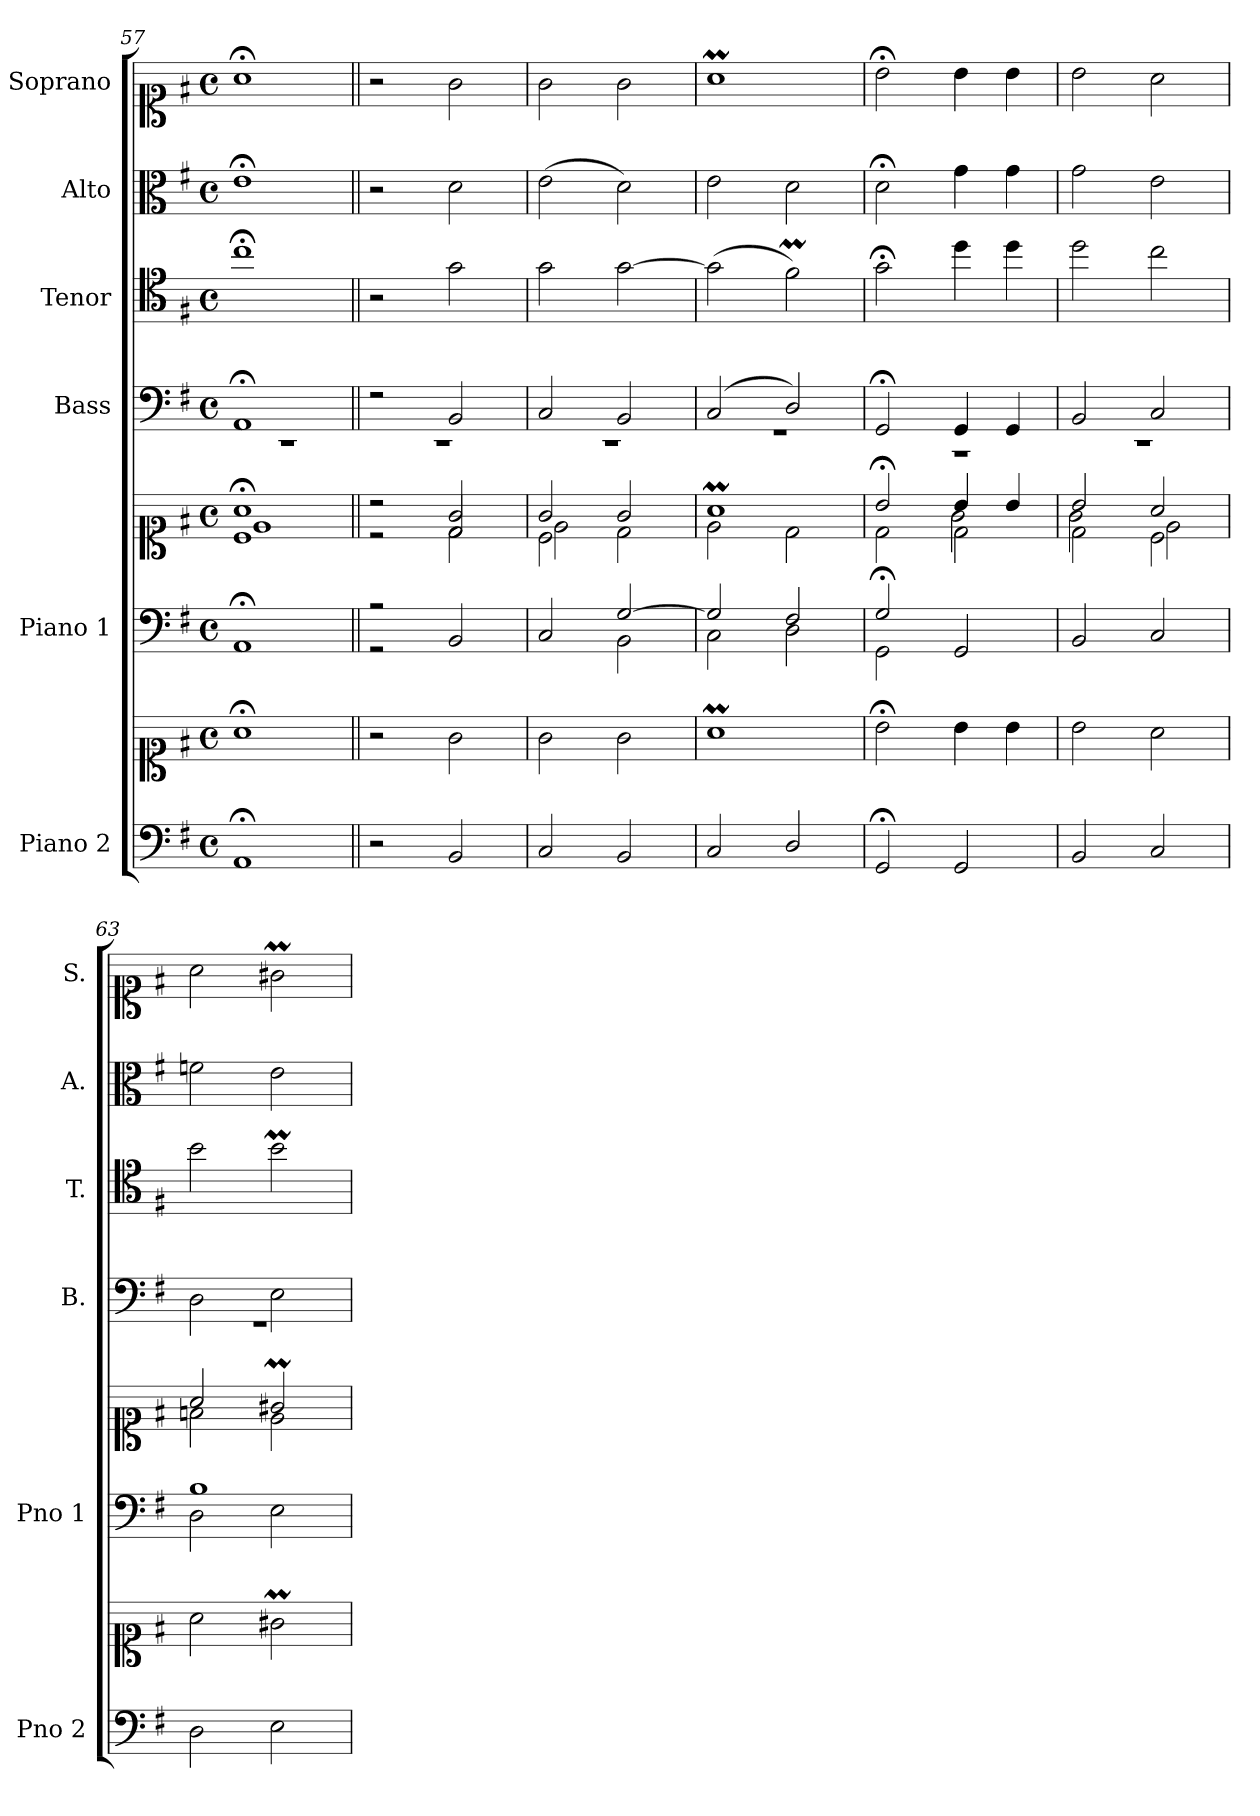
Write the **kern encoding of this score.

**kern	**kern	**kern	**kern	**kern	**kern	**kern	**kern
*part6	*part6	*part5	*part5	*part4	*part3	*part2	*part1
*staff8	*staff7	*staff6	*staff5	*staff4	*staff3	*staff2	*staff1
*I"Piano 2	*	*I"Piano 1	*	*I"Bass	*I"Tenor	*I"Alto	*I"Soprano
*I'Pno 2	*	*I'Pno 1	*	*I'B.	*I'T.	*I'A.	*I'S.
*clefF4	*clefC1	*clefF4	*clefC1	*clefF4	*clefC4	*clefC3	*clefC1
*	*	*	*	*	*ITrd7c12	*	*
*k[f#]	*k[f#]	*k[f#]	*k[f#]	*k[f#]	*k[f#]	*k[f#]	*k[f#]
*G:	*G:	*G:	*G:	*G:	*G:	*G:	*G:
*M4/4	*M4/4	*M4/4	*M4/4	*M4/4	*M4/4	*M4/4	*M4/4
*met(c)	*met(c)	*met(c)	*met(c)	*met(c)	*met(c)	*met(c)	*met(c)
=57	=57	=57	=57	=57	=57	=57	=57
*	*	*	*^	*^	*	*	*
*	*	*	*	*^	*	*	*	*	*
1AA;/	1a;<\	1AA;/	1a;</	1c\	1e\	1AA;</	1r	1c;<\	1e;<\	1a;<\
=58||	=58||	=58||	=58||	=58||	=58||	=58||	=58||	=58||	=58||	=58||
*	*	*^	*	*	*	*	*	*	*	*
2r	2r	2r	2r	2r	2ryy	2r	2r	1r	2r	2r	2r
2BB/	2g\	2ryy	2BB/	2g/	2d\	2d/	2BB/	.	2G\	2d\	2g\
=59	=59	=59	=59	=59	=59	=59	=59	=59	=59	=59	=59
2C/	2g\	2ryy	2C/	2g/	2c\	2e\	2C/	1r	2G\	(2e\	2g\
2BB/	2g\	[>2G/	2BB\	2g/	2ryy	2d\	2BB/	.	[>2G\	2d\)	2g\
*	*	*	*	*	*v	*v	*	*	*	*	*
=60	=60	=60	=60	=60	=60	=60	=60	=60	=60	=60
2C/	1aM\	2G/]	2C\	1aM/	2e\	(2C/	1r	(2G\]	2e\	1aM\
2D/	.	2F#/	2D\	.	2d\	2D/)	.	2F#m\)	2d\	.
=61	=61	=61	=61	=61	=61	=61	=61	=61	=61	=61
*	*	*	*	*	*^	*	*	*	*	*
2GG;/	2b;<\	2G;/	2GG\	2b;</	2ryy	2d\	2GG;</	1r	2G;<\	2d;<\	2b;<\
2GG/	4b\	2ryy	2GG/	4b/	2d\	2g\	4GG/	.	4d\	4g\	4b\
.	4b\	.	.	4b/	.	.	4GG/	.	4d\	4g\	4b\
*	*	*v	*v	*	*	*	*	*	*	*	*
=62	=62	=62	=62	=62	=62	=62	=62	=62	=62	=62
2BB/	2b\	2BB/	2b/	2d\	2g\	2BB/	1r	2d\	2g\	2b\
2C/	2a\	2C/	2a/	2c\	2e\	2C/	.	2c\	2e\	2a\
*	*	*	*	*v	*v	*	*	*	*	*
=63	=63	=63	=63	=63	=63	=63	=63	=63	=63
*	*	*^	*	*	*	*	*	*	*
2D\	2a\	1B/	2D\	2a/	2fn\	2D\	1r	2B\	2fn\	2a\
2E\	2g#Xm\	.	2E\	2g#Xm/	2e\	2E\	.	2Bm\	2e\	2g#Xm\
*	*	*v	*v	*	*	*v	*v	*	*	*
*	*	*	*v	*v	*	*	*	*
=	=	=	=	=	=	=	=
*-	*-	*-	*-	*-	*-	*-	*-
